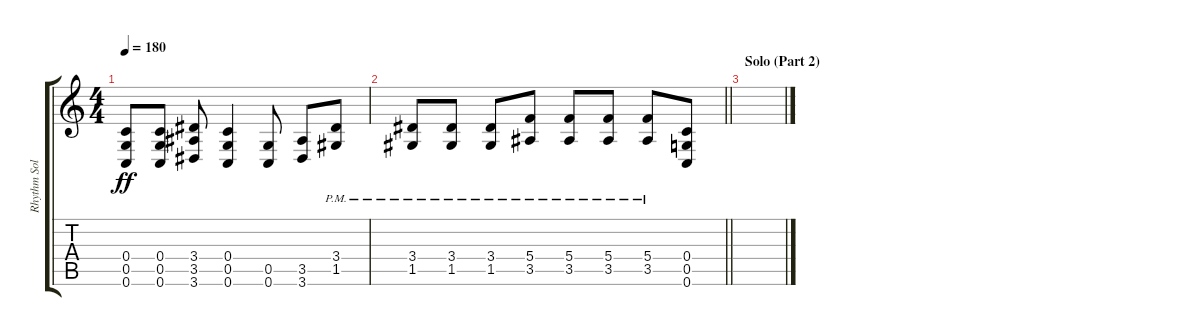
\track ("Rhythm Solo Part 1 (Left)" "Rhythm Sol") {instrument distortionguitar}
\staff {score tabs}
\tuning (D4 A3 F3 C3 G2 C2) {hide}
\ts (4 4)
\tempo 180
\clef g2
\ks c
(0.4{t} 0.5{t} 0.6{t}).8{dy ff} (0.4 0.5 0.6).8 (3.4 3.5 3.6).8 (0.4 0.5 0.6).4 (0.5 0.6).8 (3.5 3.6).8 (3.4{pm} 1.5{pm}).8 |
\barLineRight lightlight
(3.4{pm} 1.5{pm}).8 (3.4{pm} 1.5{pm}).8 (3.4{pm} 1.5{pm}).8 (5.4{pm} 3.5{pm}).8 (5.4{pm} 3.5{pm}).8 (5.4{pm} 3.5{pm}).8 (5.4{pm} 3.5{pm}).8 (0.4 0.5 0.6).8 |
\section ("" "Solo (Part 2)")
